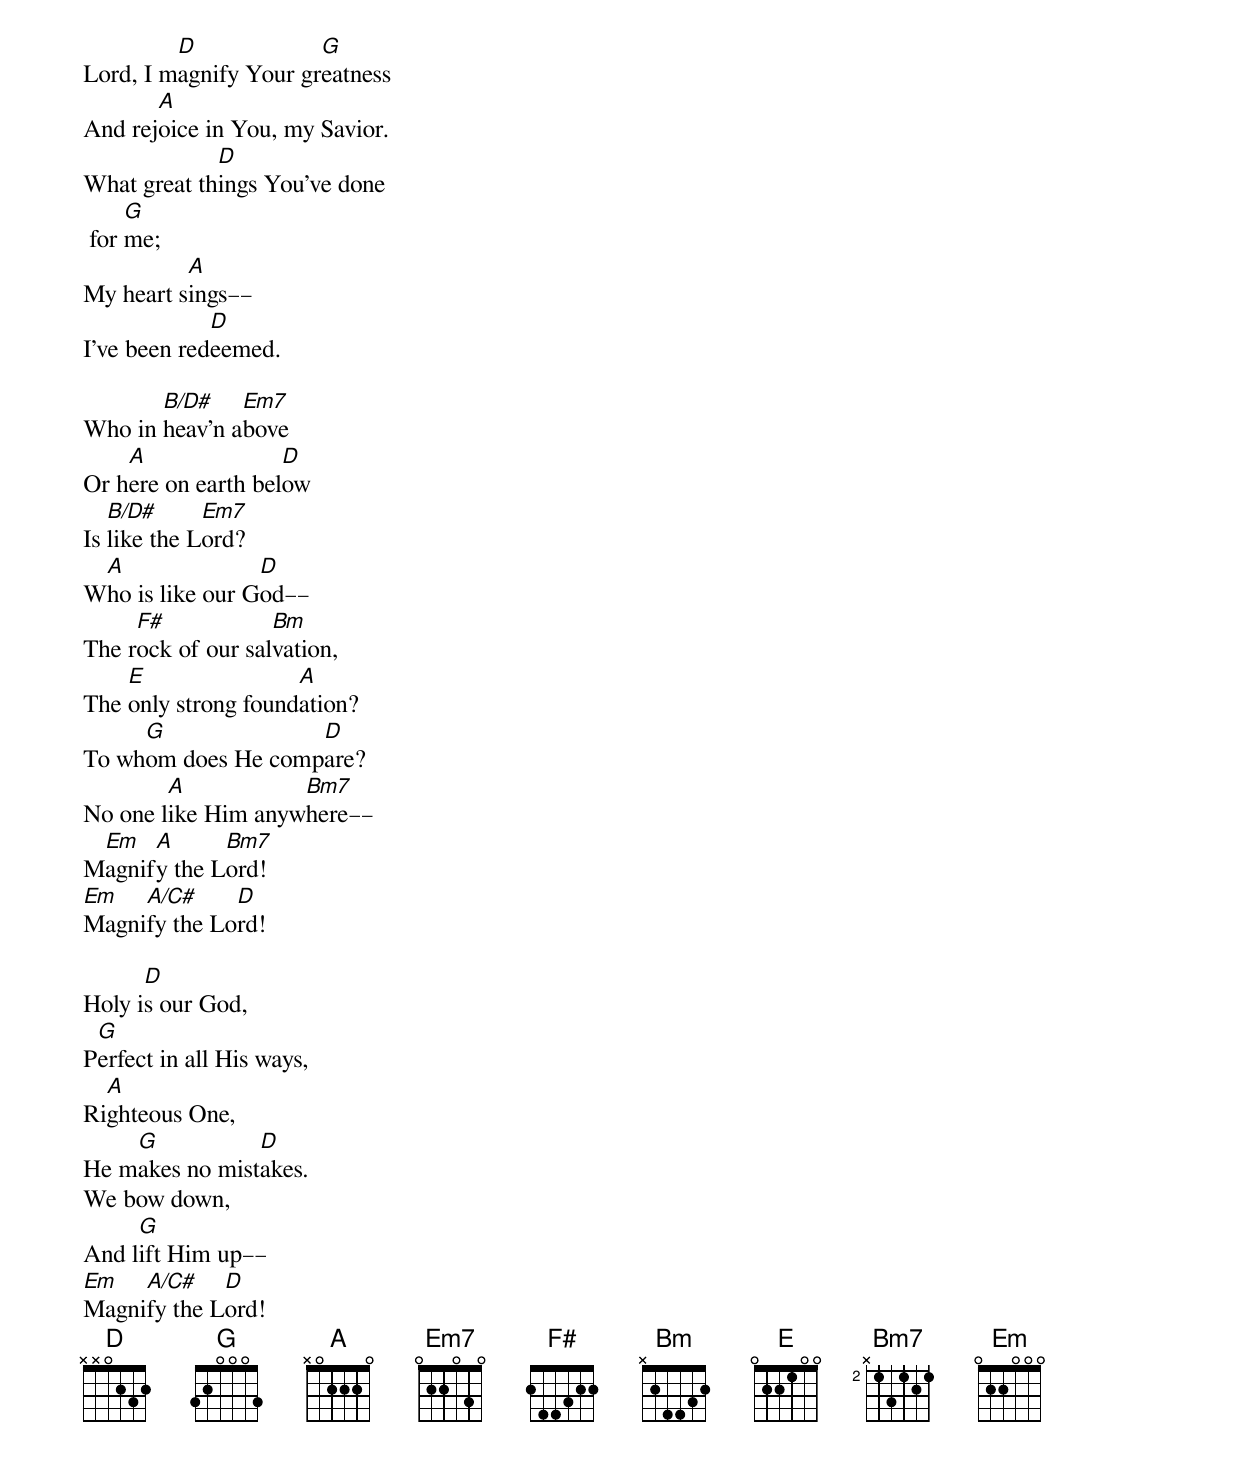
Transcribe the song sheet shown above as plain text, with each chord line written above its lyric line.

         D             G
Lord, I magnify Your greatness
       A
And rejoice in You, my Savior.
             D
What great things You’ve done
     G
 for me;
          A
My heart sings––
             D
I’ve been redeemed.

       B/D#    Em7
Who in heav’n above
    A               D
Or here on earth below
   B/D#      Em7
Is like the Lord?
 A               D
Who is like our God––
     F#            Bm
The rock of our salvation,
    E                A
The only strong foundation?
     G              D
To whom does He compare?
        A           Bm7
No one like Him anywhere––
 Em   A      Bm7
Magnify the Lord!
Em   A/C#     D
Magnify the Lord!

      D
Holy is our God,
 G
Perfect in all His ways,
  A
Righteous One,
    G           D
He makes no mistakes.
We bow down,
     G
And lift Him up––
Em   A/C#    D
Magnify the Lord!
